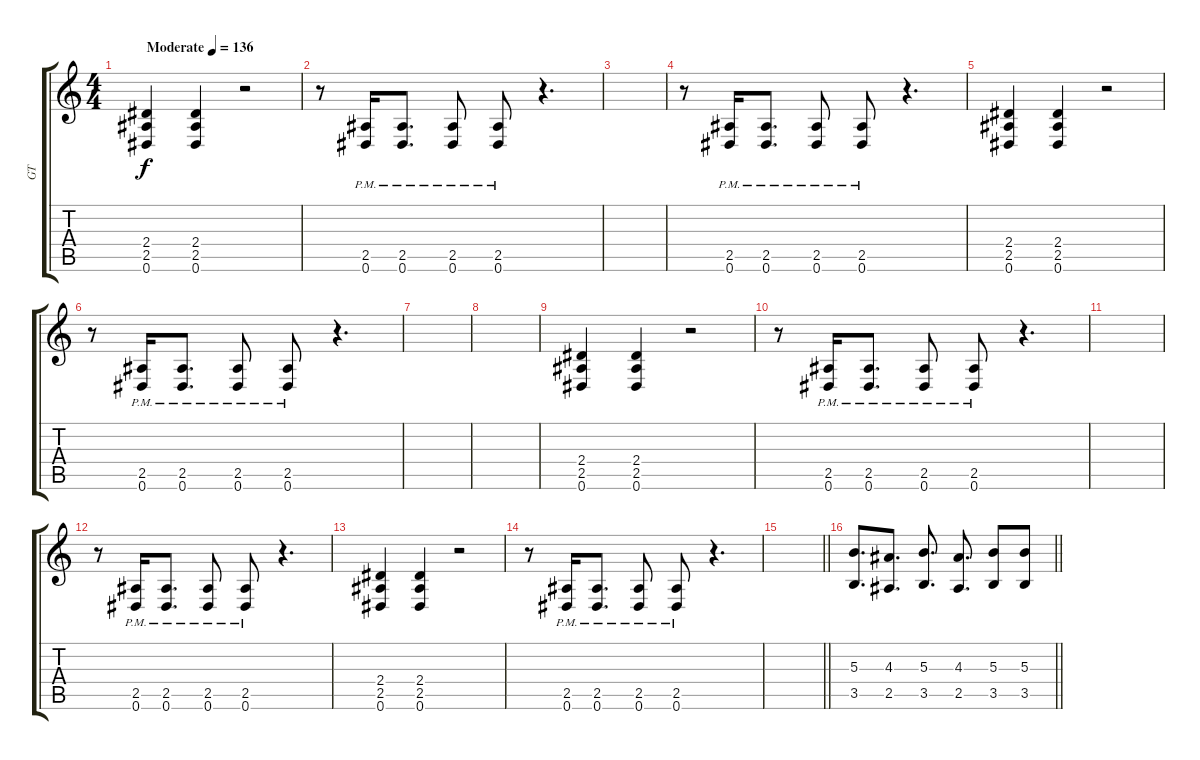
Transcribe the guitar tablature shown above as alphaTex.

\track ("GT" "GT") {instrument overdrivenguitar}
\staff {score tabs}
\tuning (Eb4 Bb3 Gb3 Db3 Ab2 Eb2) {hide}
\ts (4 4)
\section ("" "")
\tempo (136 "Moderate")
\clef g2
\ks c
(2.4 2.5 0.6).4{dy f instrument overdrivenguitar} (2.4 2.5 0.6).4 r.2 |
r.8 (2.5{pm} 0.6{pm}).16 (2.5{pm} 0.6{pm}).8{d} (2.5{pm} 0.6{pm}).8 (2.5{pm} 0.6{pm}).8 r.4{d} |
|
r.8 (2.5{pm} 0.6{pm}).16 (2.5{pm} 0.6{pm}).8{d} (2.5{pm} 0.6{pm}).8 (2.5{pm} 0.6{pm}).8 r.4{d} |
(2.4 2.5 0.6).4 (2.4 2.5 0.6).4 r.2 |
r.8 (2.5{pm} 0.6{pm}).16 (2.5{pm} 0.6{pm}).8{d} (2.5{pm} 0.6{pm}).8 (2.5{pm} 0.6{pm}).8 r.4{d} |
|
|
(2.4 2.5 0.6).4 (2.4 2.5 0.6).4 r.2 |
r.8 (2.5{pm} 0.6{pm}).16 (2.5{pm} 0.6{pm}).8{d} (2.5{pm} 0.6{pm}).8 (2.5{pm} 0.6{pm}).8 r.4{d} |
|
r.8 (2.5{pm} 0.6{pm}).16 (2.5{pm} 0.6{pm}).8{d} (2.5{pm} 0.6{pm}).8 (2.5{pm} 0.6{pm}).8 r.4{d} |
(2.4 2.5 0.6).4 (2.4 2.5 0.6).4 r.2 |
r.8 (2.5{pm} 0.6{pm}).16 (2.5{pm} 0.6{pm}).8{d} (2.5{pm} 0.6{pm}).8 (2.5{pm} 0.6{pm}).8 r.4{d} |
\barLineRight lightlight
|
\section ("" "")
\barLineRight lightlight
(5.3 3.5).8{d} (4.3 2.5).8{d} (5.3 3.5).8{d} (4.3 2.5).8{d} (5.3 3.5).8 (5.3 3.5).8
